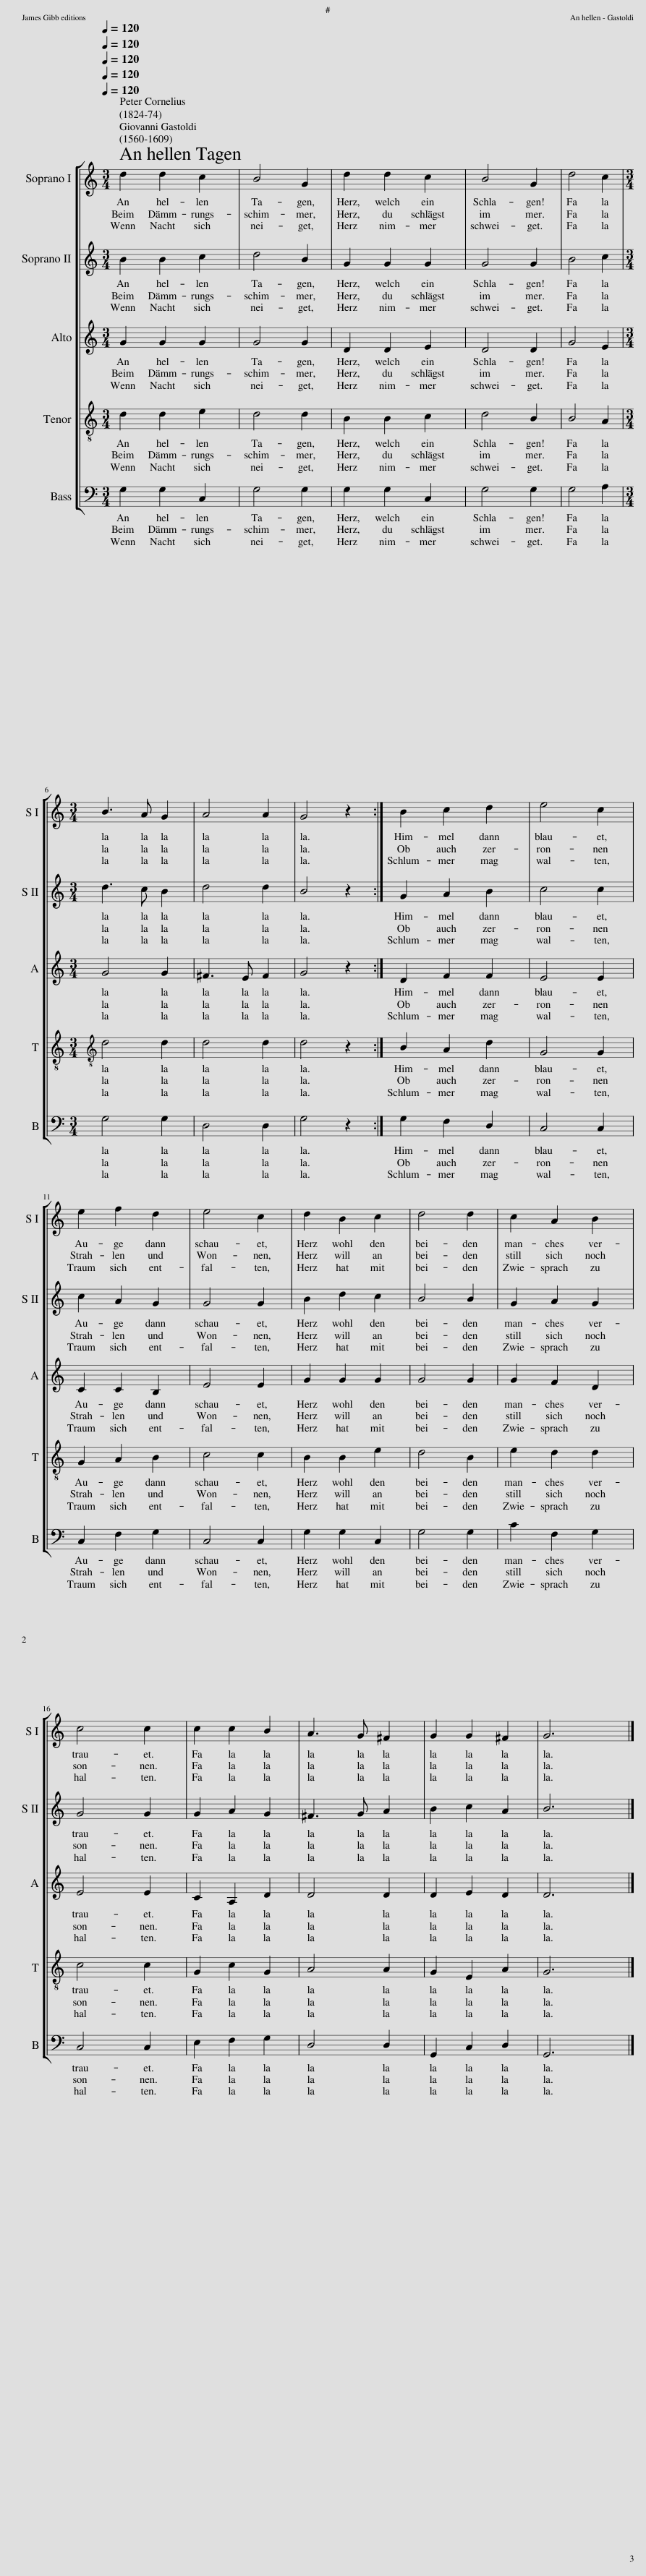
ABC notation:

X:1
%%score [ 1 2 3 4 5 ]
L:1/8
Q:1/4=120
M:3/4
I:linebreak $
K:C
V:1 treble
V:2 treble
V:3 treble
V:4 treble-8
V:5 bass
V:1
 d2 d2 c2 | B4 G2 | d2 d2 c2 | B4 G2 | d4 c2 |$ %5
[M:3/4] B3 A G2 | A4 A2 | G4 z2 :| B2 c2 d2 | e4 c2 |$ %10
 e2 f2 d2 | e4 c2 | d2 B2 c2 | d4 d2 | c2 A2 B2 |$ %15
 c4 c2 | c2 c2 B2 | A3 G ^F2 | G2 G2 ^F2 | G6 |] %20
V:2
 B2 B2 c2 | d4 B2 | G2 G2 G2 | G4 G2 | B4 c2 |$ %5
[M:3/4] d3 c B2 | d4 d2 | B4 z2 :| G2 A2 B2 | c4 c2 |$ %10
 c2 A2 G2 | G4 G2 | B2 d2 c2 | B4 B2 | G2 A2 G2 |$ %15
 G4 G2 | G2 A2 G2 | ^F3 G A2 | B2 c2 A2 | B6 |] %20
V:3
 G2 G2 G2 | G4 G2 | D2 D2 E2 | D4 D2 | G4 E2 |$ %5
[M:3/4] G4 G2 | ^F3 E F2 | G4 z2 :| D2 F2 F2 | E4 E2 |$ %10
 C2 C2 B,2 | E4 E2 | G2 G2 G2 | G4 G2 | G2 F2 D2 |$ %15
 E4 E2 | C2 A,2 D2 | D4 D2 | D2 E2 D2 | D6 |] %20
V:4
 d2 d2 e2 | d4 d2 | B2 B2 c2 | d4 B2 | B4 A2 |$ %5
[M:3/4][K:treble-8] d4 d2 | d4 d2 | d4 z2 :| B2 A2 d2 | G4 G2 |$ %10
 G2 A2 B2 | c4 c2 | B2 B2 e2 | d4 B2 | e2 d2 d2 |$ %15
 c4 c2 | G2 c2 G2 | A4 A2 | G2 E2 A2 | G6 |] %20
V:5
 G,2 G,2 C,2 | G,4 G,2 | G,2 G,2 C,2 | G,4 G,2 | G,4 A,2 |$ %5
[M:3/4] G,4 G,2 | D,4 D,2 | G,4 z2 :| G,2 F,2 D,2 | C,4 C,2 |$ %10
 C,2 F,2 G,2 | C,4 C,2 | G,2 G,2 C,2 | G,4 G,2 | C2 F,2 G,2 |$ %15
 C,4 C,2 | E,2 F,2 G,2 | D,4 D,2 | G,,2 C,2 D,2 | G,,6 |] %20
